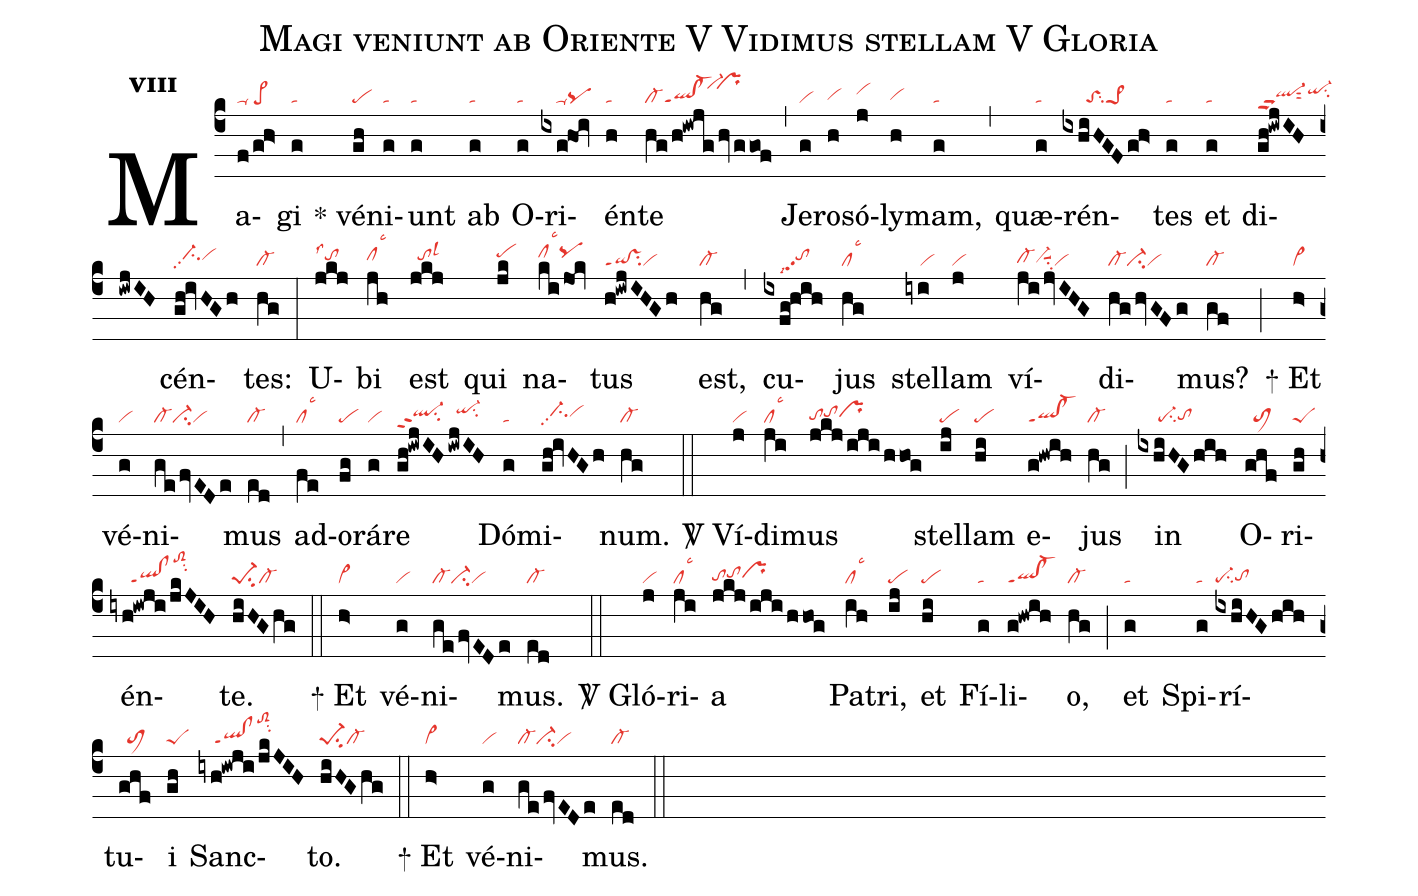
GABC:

name:Magi veniunt ab Oriente V Vidimus stellam V Gloria;
office-part:re;
mode:8;
nabc-lines:1;
%%
initial-style: 1;
name: Magi veniunt ab Oriente;
mode: 8;
office-part: Responsorium;
annotation: Resp.;
annotation: viii;
nabc-lines: 1;
%%
(c4) Ma(f/gh>|ta-/pe>)gi(g|ta) <sp>*</sp> vé(gh|pe)ni(g|ta)unt(g|ta) ab(g|ta) O(g|ta)ri(ixg!hoi|////ta-pq)én(h|ta)te(hg/h!iwjg/hv/ggof|cl-ql!cl-ppt1``vi-hk``prhk) (,) Je(g|vi)ro(h|vihg)só(j|vihi)ly(h|vihg)mam,(g|ta) (,) quæ(g|ta)rén(ixhiHGFgh>|//////toSsu2pe>1)tes(g|ta) et(g|ta) di(gh!iwjIH/iwjIH|ql-hhppu2sut2qi-hisu2)cén(gh!ivHGh|//ci-hhpp2vihh)tes:(hg|cl-) (:) U(jkj|tohhlss1)bi(jh|clhhlsc3) est(jkj|//tohhlsl3) qui(jk|pehi) na(kijok|clhilsc3pqhi)tus(h!iwjIHGh|qi!vssu2ppt1vi) est,(hg|cl-) (,) cu(ixfg!hih|////tohhpp2lsi7)jus(hg|cllsc3) stel(iyi|////vi)lam(j|vi) ví(ji/jvIHG|cl-hgvi-hgsuu1su2vi)di(hg/hvGFg|cl-ci-vi)mus?(gf|cl-) (;)

<sp>+</sp> Et(h>|vi>) vé(g|vi)ni(ge/fvEDe|cl-ci-vi)mus(ed|cl-) (,) ad(fe|cllsc3)o(fg|pe)rá(g|vi)re(gh!iwjIH/iwjIH|ql-hhppt2su2qi-hisu2) Dó(g|ta)mi(gh!ivHGh|//ci-hhpp2vihh)num.(hg|cl-) (::)

<sp>V/</sp> Ví(j|vi)di(ji|cllsc3)mus(jkj/iji/hhog|tohgtohhprhh) stel(ij|pe)lam(hi|pe) e(g!hwih|ql!cl-ppt1)jus(hg|cl-) (;) in(ixhiHGhih|/////pe-su2tohg) O(ghf|//toM1)ri(gh|peS)én(iyh!iwji/jkJIH|/////ql!clppt1toS2hmsu2)te.(hiHGhg|pe-1su2cl-) (::)

<sp>+</sp> Et(h>|vi>) vé(g|vi)ni(ge/fvEDe|cl-ci-vi)mus.(ed|cl-) (::)

<sp>V/</sp> Gló(j|vi)ri(ji|cllsc3)a(jkj/iji/hhog|tohgtohhprhh) Pa(ih|cllsc3)tri,(ij|pe) et(hi|pe) Fí(g|ta)li(g!hwih|ql!cl-ppt1)o,(hg|cl-) (;) et(g|ta) Spi(g|ta)rí(ixhiHG/hih|pe-su2tohg)tu(ghf|//toM1)i(gh|peS) Sanc(iyh!iwji/jkJIH|////ql!clppt1toS2hmsu2)to.(hiHGhg|pe-1su2cl-) (::)
<sp>+</sp> Et(h>|vi>) vé(g|vi)ni(ge/fvEDe|cl-ci-vi)mus.(ed|cl-) (::)
